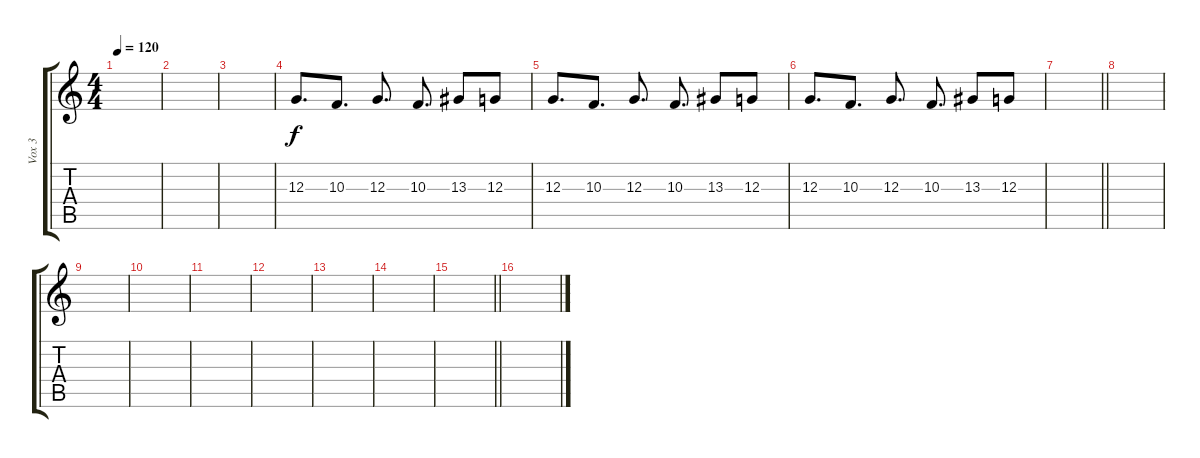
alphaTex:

\track ("Vox 3" "Vox 3") {instrument viola}
\staff {score tabs}
\tuning (E4 B3 G3 D3 A2 E2) {hide}
\ts (4 4)
\tempo 120
\clef g2
\ks c
|
|
|
12.3.8{d} 10.3.8{d} 12.3.8{d} 10.3.8{d} 13.3.8 12.3.8 |
12.3.8{d} 10.3.8{d} 12.3.8{d} 10.3.8{d} 13.3.8 12.3.8 |
12.3.8{d} 10.3.8{d} 12.3.8{d} 10.3.8{d} 13.3.8 12.3.8 |
\barLineRight lightlight
|
\section ("" " ")
|
|
|
|
|
|
|
\barLineRight lightlight
|
\section ("" " ")
